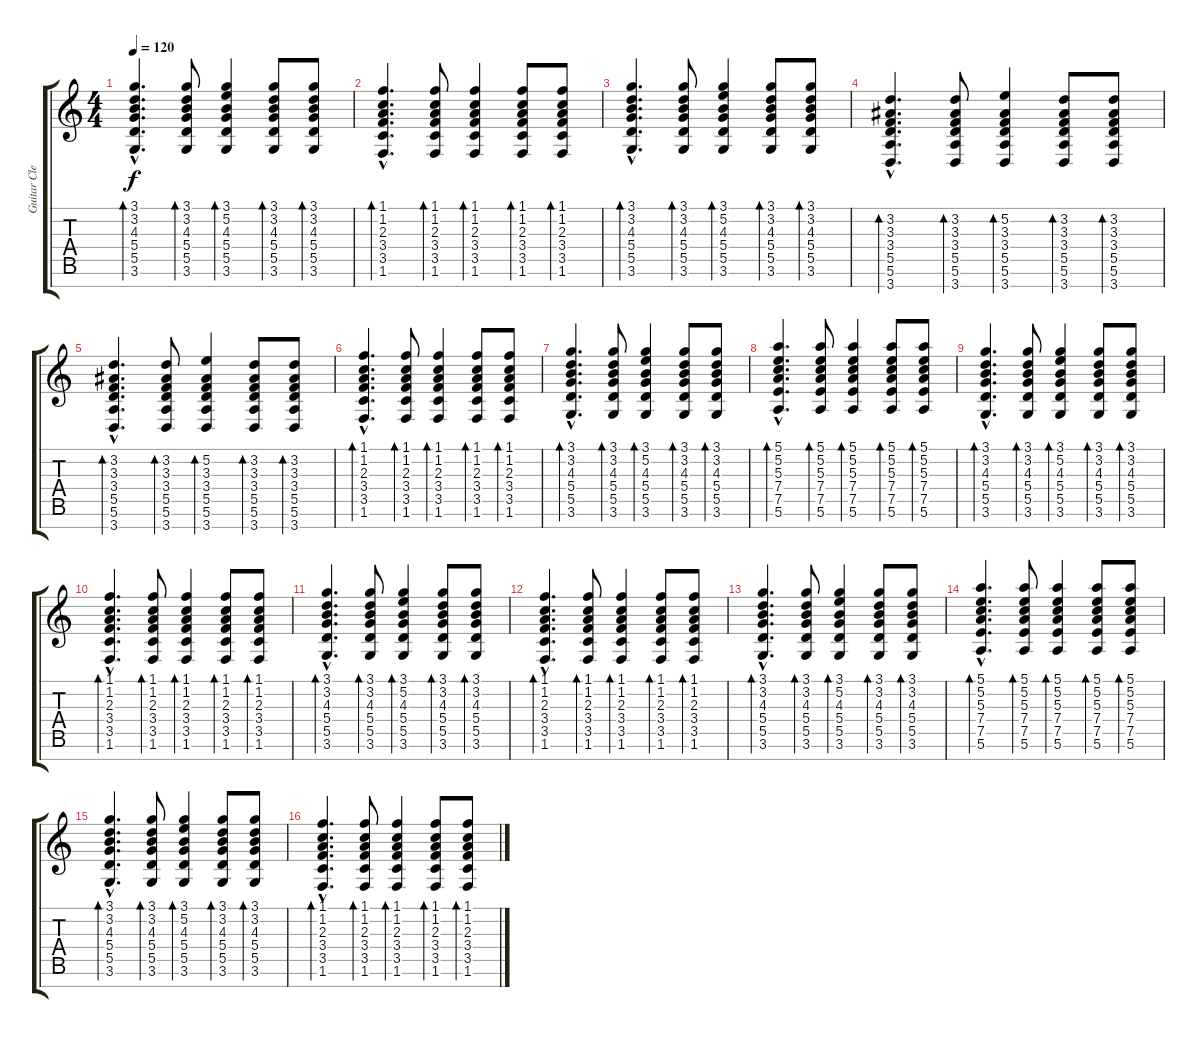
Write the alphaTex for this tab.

\track ("Guitar Clean" "Guitar Cle") {instrument electricguitarclean}
\staff {score tabs}
\tuning (E4 B3 G3 D3 A2 E2 B1) {hide}
\ts (4 4)
\tempo 120
\clef g2
\ks c
(3.1{hac} 3.2{hac} 4.3{hac} 5.4{hac} 5.5{hac} 3.6{hac}).4{d bd 60 dy f} (3.1 3.2 4.3 5.4 5.5 3.6).8{bd 60} (3.1 5.2 4.3 5.4 5.5 3.6).4{bd 60} (3.1 3.2 4.3 5.4 5.5 3.6).8{bd 60} (3.1 3.2 4.3 5.4 5.5 3.6).8{bd 60} |
(1.1{hac} 1.2{hac} 2.3{hac} 3.4{hac} 3.5{hac} 1.6{hac}).4{d bd 60} (1.1 1.2 2.3 3.4 3.5 1.6).8{bd 60} (1.1 1.2 2.3 3.4 3.5 1.6).4{bd 60} (1.1 1.2 2.3 3.4 3.5 1.6).8{bd 60} (1.1 1.2 2.3 3.4 3.5 1.6).8{bd 60} |
(3.1{hac} 3.2{hac} 4.3{hac} 5.4{hac} 5.5{hac} 3.6{hac}).4{d bd 60} (3.1 3.2 4.3 5.4 5.5 3.6).8{bd 60} (3.1 5.2 4.3 5.4 5.5 3.6).4{bd 60} (3.1 3.2 4.3 5.4 5.5 3.6).8{bd 60} (3.1 3.2 4.3 5.4 5.5 3.6).8{bd 60} |
(3.2{hac} 3.3{hac} 3.4{hac} 5.5{hac} 5.6{hac} 3.7{hac}).4{d bd 60} (3.2 3.3 3.4 5.5 5.6 3.7).8{bd 60} (5.2 3.3 3.4 5.5 5.6 3.7).4{bd 60} (3.2 3.3 3.4 5.5 5.6 3.7).8{bd 60} (3.2 3.3 3.4 5.5 5.6 3.7).8{bd 60} |
(3.2{hac} 3.3{hac} 3.4{hac} 5.5{hac} 5.6{hac} 3.7{hac}).4{d bd 60} (3.2 3.3 3.4 5.5 5.6 3.7).8{bd 60} (5.2 3.3 3.4 5.5 5.6 3.7).4{bd 60} (3.2 3.3 3.4 5.5 5.6 3.7).8{bd 60} (3.2 3.3 3.4 5.5 5.6 3.7).8{bd 60} |
(1.1{hac} 1.2{hac} 2.3{hac} 3.4{hac} 3.5{hac} 1.6{hac}).4{d bd 60} (1.1 1.2 2.3 3.4 3.5 1.6).8{bd 60} (1.1 1.2 2.3 3.4 3.5 1.6).4{bd 60} (1.1 1.2 2.3 3.4 3.5 1.6).8{bd 60} (1.1 1.2 2.3 3.4 3.5 1.6).8{bd 60} |
(3.1{hac} 3.2{hac} 4.3{hac} 5.4{hac} 5.5{hac} 3.6{hac}).4{d bd 60} (3.1 3.2 4.3 5.4 5.5 3.6).8{bd 60} (3.1 5.2 4.3 5.4 5.5 3.6).4{bd 60} (3.1 3.2 4.3 5.4 5.5 3.6).8{bd 60} (3.1 3.2 4.3 5.4 5.5 3.6).8{bd 60} |
(5.1{hac} 5.2{hac} 5.3{hac} 7.4{hac} 7.5{hac} 5.6{hac}).4{d bd 60} (5.1 5.2 5.3 7.4 7.5 5.6).8{bd 60} (5.1 5.2 5.3 7.4 7.5 5.6).4{bd 60} (5.1 5.2 5.3 7.4 7.5 5.6).8{bd 60} (5.1 5.2 5.3 7.4 7.5 5.6).8{bd 60} |
(3.1{hac} 3.2{hac} 4.3{hac} 5.4{hac} 5.5{hac} 3.6{hac}).4{d bd 60} (3.1 3.2 4.3 5.4 5.5 3.6).8{bd 60} (3.1 5.2 4.3 5.4 5.5 3.6).4{bd 60} (3.1 3.2 4.3 5.4 5.5 3.6).8{bd 60} (3.1 3.2 4.3 5.4 5.5 3.6).8{bd 60} |
(1.1{hac} 1.2{hac} 2.3{hac} 3.4{hac} 3.5{hac} 1.6{hac}).4{d bd 60} (1.1 1.2 2.3 3.4 3.5 1.6).8{bd 60} (1.1 1.2 2.3 3.4 3.5 1.6).4{bd 60} (1.1 1.2 2.3 3.4 3.5 1.6).8{bd 60} (1.1 1.2 2.3 3.4 3.5 1.6).8{bd 60} |
(3.1{hac} 3.2{hac} 4.3{hac} 5.4{hac} 5.5{hac} 3.6{hac}).4{d bd 60} (3.1 3.2 4.3 5.4 5.5 3.6).8{bd 60} (3.1 5.2 4.3 5.4 5.5 3.6).4{bd 60} (3.1 3.2 4.3 5.4 5.5 3.6).8{bd 60} (3.1 3.2 4.3 5.4 5.5 3.6).8{bd 60} |
(1.1{hac} 1.2{hac} 2.3{hac} 3.4{hac} 3.5{hac} 1.6{hac}).4{d bd 60} (1.1 1.2 2.3 3.4 3.5 1.6).8{bd 60} (1.1 1.2 2.3 3.4 3.5 1.6).4{bd 60} (1.1 1.2 2.3 3.4 3.5 1.6).8{bd 60} (1.1 1.2 2.3 3.4 3.5 1.6).8{bd 60} |
(3.1{hac} 3.2{hac} 4.3{hac} 5.4{hac} 5.5{hac} 3.6{hac}).4{d bd 60} (3.1 3.2 4.3 5.4 5.5 3.6).8{bd 60} (3.1 5.2 4.3 5.4 5.5 3.6).4{bd 60} (3.1 3.2 4.3 5.4 5.5 3.6).8{bd 60} (3.1 3.2 4.3 5.4 5.5 3.6).8{bd 60} |
(5.1{hac} 5.2{hac} 5.3{hac} 7.4{hac} 7.5{hac} 5.6{hac}).4{d bd 60} (5.1 5.2 5.3 7.4 7.5 5.6).8{bd 60} (5.1 5.2 5.3 7.4 7.5 5.6).4{bd 60} (5.1 5.2 5.3 7.4 7.5 5.6).8{bd 60} (5.1 5.2 5.3 7.4 7.5 5.6).8{bd 60} |
(3.1{hac} 3.2{hac} 4.3{hac} 5.4{hac} 5.5{hac} 3.6{hac}).4{d bd 60} (3.1 3.2 4.3 5.4 5.5 3.6).8{bd 60} (3.1 5.2 4.3 5.4 5.5 3.6).4{bd 60} (3.1 3.2 4.3 5.4 5.5 3.6).8{bd 60} (3.1 3.2 4.3 5.4 5.5 3.6).8{bd 60} |
(1.1{hac} 1.2{hac} 2.3{hac} 3.4{hac} 3.5{hac} 1.6{hac}).4{d bd 60} (1.1 1.2 2.3 3.4 3.5 1.6).8{bd 60} (1.1 1.2 2.3 3.4 3.5 1.6).4{bd 60} (1.1 1.2 2.3 3.4 3.5 1.6).8{bd 60} (1.1 1.2 2.3 3.4 3.5 1.6).8{bd 60}
